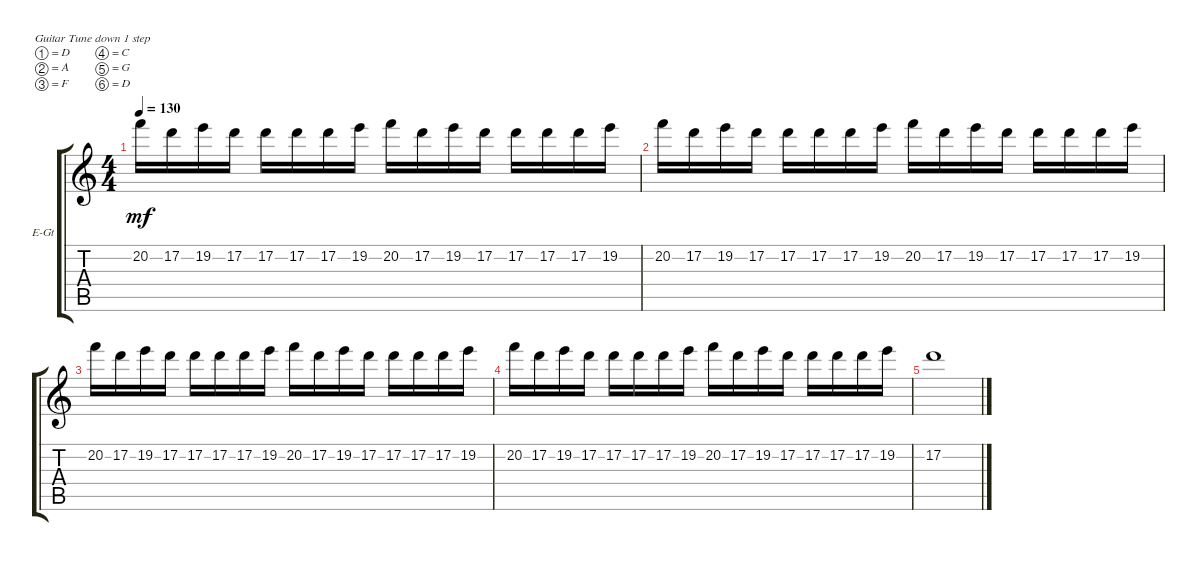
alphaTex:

\defaultSystemsLayout 4
\bracketExtendMode groupsimilarinstruments
\firstSystemTrackNameOrientation horizontal
\otherSystemsTrackNameOrientation horizontal
\track ("Electric Guitar" "E-Gt") {instrument distortionguitar}
\staff {score tabs}
\tuning (D4 A3 F3 C3 G2 D2)
\ts (4 4)
\tempo 130
\clef g2
\ks c
20.2.16{dy mf} 17.2.16 19.2.16 17.2.16 17.2.16 17.2.16 17.2.16 19.2.16 20.2.16 17.2.16 19.2.16 17.2.16 17.2.16 17.2.16 17.2.16 19.2.16 |
20.2.16 17.2.16 19.2.16 17.2.16 17.2.16 17.2.16 17.2.16 19.2.16 20.2.16 17.2.16 19.2.16 17.2.16 17.2.16 17.2.16 17.2.16 19.2.16 |
20.2.16 17.2.16 19.2.16 17.2.16 17.2.16 17.2.16 17.2.16 19.2.16 20.2.16 17.2.16 19.2.16 17.2.16 17.2.16 17.2.16 17.2.16 19.2.16 |
20.2.16 17.2.16 19.2.16 17.2.16 17.2.16 17.2.16 17.2.16 19.2.16 20.2.16 17.2.16 19.2.16 17.2.16 17.2.16 17.2.16 17.2.16 19.2.16 |
17.2.1
